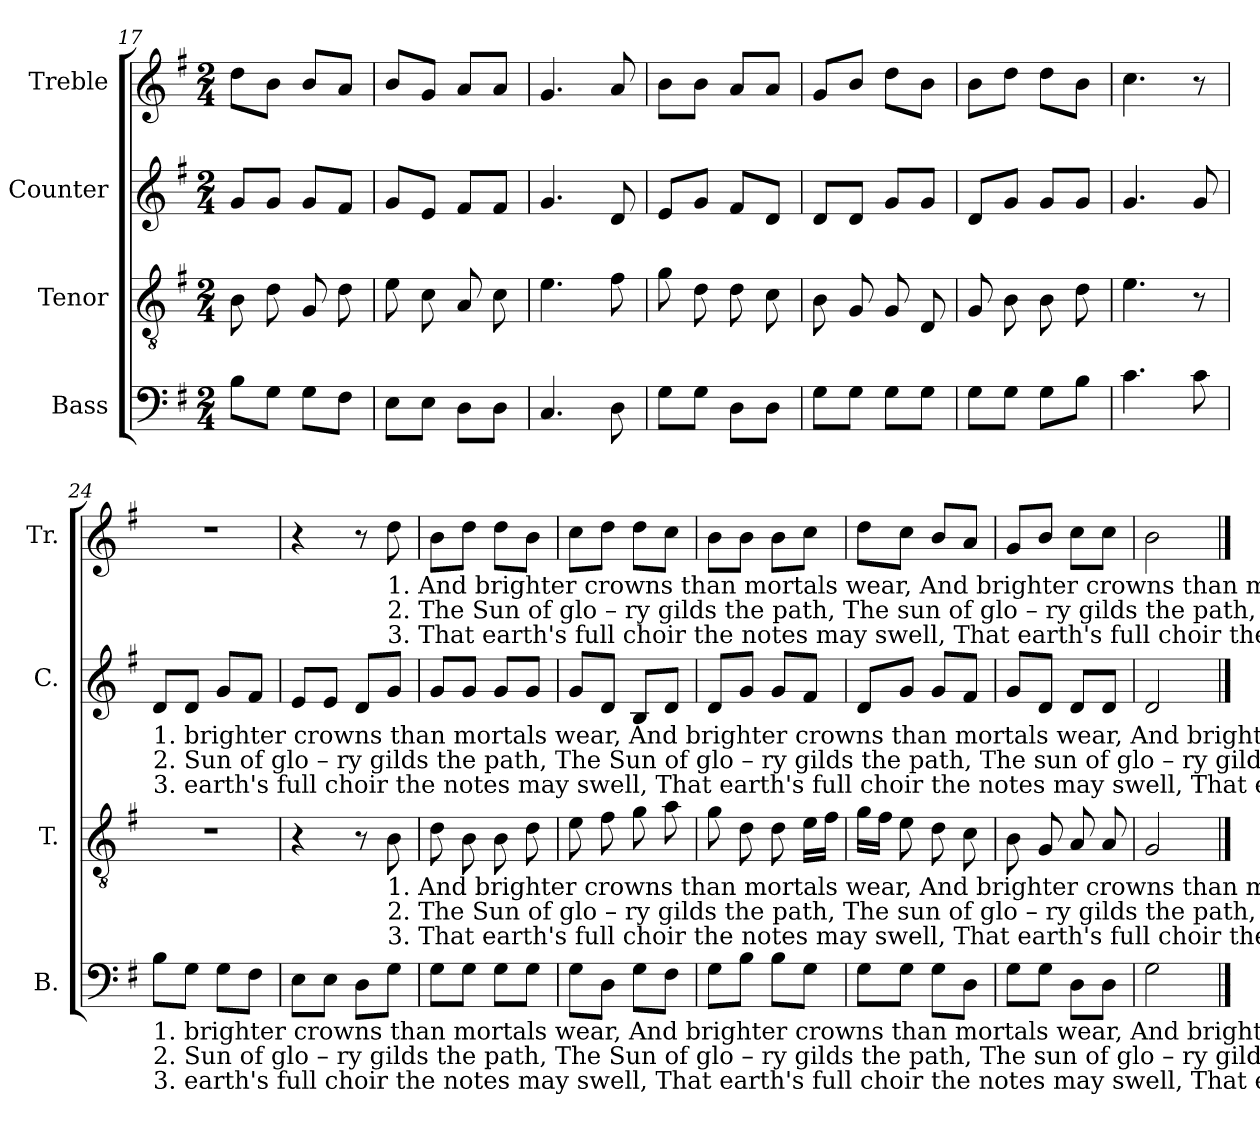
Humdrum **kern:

**kern	**kern	**kern	**kern
*part4	*part3	*part2	*part1
*staff4	*staff3	*staff2	*staff1
*I"Bass	*I"Tenor	*I"Counter	*I"Treble
*I'B.	*I'T.	*I'C.	*I'Tr.
*clefF4	*clefGv2	*clefG2	*clefG2
*k[f#]	*k[f#]	*k[f#]	*k[f#]
*M2/4	*M2/4	*M2/4	*M2/4
=17	=17	=17	=17
8B!\L	8B!\	8g!/L	8dd!\L
8G!\J	8d!\	8g!/J	8b!\J
8G!\L	8G!/	8g!/L	8b!/L
8F#!\J	8d!\	8f#!/J	8a!/J
=18	=18	=18	=18
8E!\L	8e!\	8g!/L	8b!/L
8E!\J	8c!\	8e!/J	8g!/J
8D!\L	8A!/	8f#!/L	8a!/L
8D!\J	8c!\	8f#!/J	8a!/J
=19	=19	=19	=19
4.C!/	4.e!\	4.g!/	4.g!/
8D!\	8f#!\	8d!/	8a!/
=20	=20	=20	=20
8G!\L	8g!\	8e!/L	8b!\L
8G!\J	8d!\	8g!/J	8b!\J
8D!\L	8d!\	8f#!/L	8a!/L
8D!\J	8c!\	8d!/J	8a!/J
=21	=21	=21	=21
8G!\L	8B!\	8d!/L	8g!/L
8G!\J	8G!/	8d!/J	8b!/J
8G!\L	8G!/	8g!/L	8dd!\L
8G!\J	8D!/	8g!/J	8b!\J
=22	=22	=22	=22
8G!\L	8G!/	8d!/L	8b!\L
8G!\J	8B!\	8g!/J	8dd!\J
8G!\L	8B!\	8g!/L	8dd!\L
8B!\J	8d!\	8g!/J	8b!\J
=23	=23	=23	=23
4.c!\	4.e!\	4.g!/	4.cc!\
8c!\	8r	8g!/	8r
!!LO:PB:g=z
=24	=24	=24	=24
!	!	!LO:TX:b:t=1. brighter  crowns  than  mortals  wear,  And   brighter crowns than  mortals wear,  And brighter crowns  than      mortals    wear, Which  sparkle  through  the  skies.	!
!	!	!LO:TX:b:t=2. Sun   of    glo  –  ry      gilds  the  path,  The    Sun    of    glo – ry    gilds  the  path, The    sun     of    glo –  ry       gilds  the  path,   And    dear   companions      sing.	!
!	!	!LO:TX:b:t=3. earth's full choir the notes may swell, That  earth's  full choir the notes may swell, That earth's full choir  the     notes may swell, And  heav'n  resound   the    praise.	!
!LO:TX:b:t=1. brighter  crowns  than  mortals  wear,  And   brighter crowns than  mortals wear,  And brighter crowns  than      mortals    wear, Which  sparkle  through  the  skies.	!	!	!
!LO:TX:b:t=2. Sun   of    glo  –  ry      gilds  the  path,  The    Sun    of    glo – ry    gilds  the  path, The    sun     of    glo –  ry       gilds  the  path,   And    dear   companions      sing.	!	!	!
!LO:TX:b:t=3. earth's full choir the notes may swell, That  earth's  full choir the notes may swell, That earth's full choir  the     notes may swell, And  heav'n  resound   the    praise.	!	!	!
8B!\L	2r	8d!/L	2r
8G!\J	.	8d!/J	.
8G!\L	.	8g!/L	.
8F#!\J	.	8f#!/J	.
=25	=25	=25	=25
8E!\L	4r	8e!/L	4r
8E!\J	.	8e!/J	.
8D!\L	8r	8d!/L	8r
!	!	!	!LO:TX:b:t=1. And   brighter crowns than  mortals wear,  And brighter crowns  than      mortals    wear, Which  sparkle  through  the  skies.
!	!	!	!LO:TX:b:t=2. The    Sun    of    glo – ry    gilds  the  path, The    sun     of    glo –  ry       gilds  the  path,   And    dear   companions      sing.
!	!	!	!LO:TX:b:t=3. That  earth's  full choir the notes may swell, That earth's full choir  the     notes may swell, And  heav'n  resound   the    praise.
!	!LO:TX:b:t=1. And   brighter crowns than  mortals wear,  And brighter crowns  than      mortals    wear, Which  sparkle  through  the  skies.	!	!
!	!LO:TX:b:t=2. The    Sun    of    glo – ry    gilds  the  path, The    sun     of    glo –  ry       gilds  the  path,   And    dear   companions      sing.	!	!
!	!LO:TX:b:t=3. That  earth's  full choir the notes may swell, That earth's full choir  the     notes may swell, And  heav'n  resound   the    praise.	!	!
8G!\J	8B!\	8g!/J	8dd!\
=26	=26	=26	=26
8G!\L	8d!\	8g!/L	8b!\L
8G!\J	8B!\	8g!/J	8dd!\J
8G!\L	8B!\	8g!/L	8dd!\L
8G!\J	8d!\	8g!/J	8b!\J
=27	=27	=27	=27
8G!\L	8e!\	8g!/L	8cc!\L
8D!\J	8f#!\	8d!/J	8dd!\J
8G!\L	8g!\	8B!/L	8dd!\L
8F#!\J	8a!\	8d!/J	8cc!\J
=28	=28	=28	=28
8G!\L	8g!\	8d!/L	8b!\L
8B!\J	8d!\	8g!/J	8b!\J
8B!\L	8d!\	8g!/L	8b!\L
8G!\J	16e!\LL	8f#!/J	8cc!\J
.	16f#!\JJ	.	.
=29	=29	=29	=29
8G!\L	16g!\LL	8d!/L	8dd!\L
.	16f#!\JJ	.	.
8G!\J	8e!\	8g!/J	8cc!\J
8G!\L	8d!\	8g!/L	8b!/L
8D!\J	8c!\	8f#!/J	8a!/J
=30	=30	=30	=30
8G!\L	8B!\	8g!/L	8g!/L
8G!\J	8G!/	8d!/J	8b!/J
8D!\L	8A!/	8d!/L	8cc!\L
8D!\J	8A!/	8d!/J	8cc!\J
=31	=31	=31	=31
2G!\	2G!/	2d!/	2b!\
==	==	==	==
*-	*-	*-	*-
